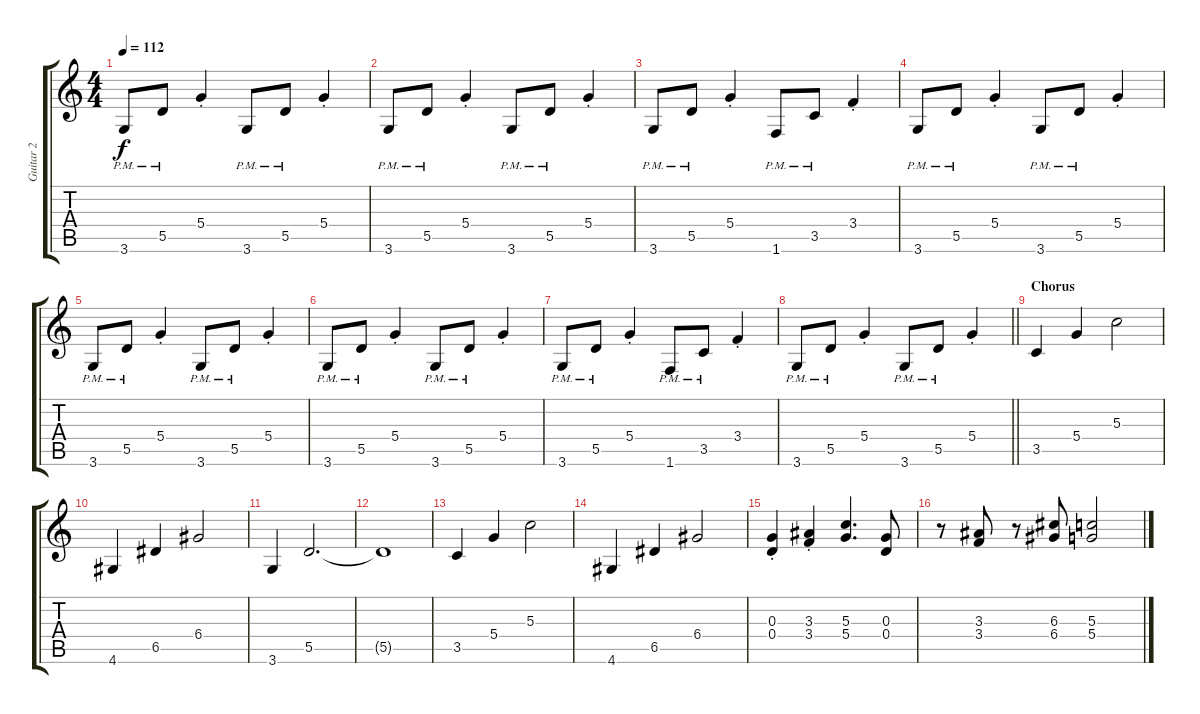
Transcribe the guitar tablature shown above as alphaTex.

\track ("Guitar 2" "Guitar 2") {instrument overdrivenguitar}
\staff {score tabs}
\tuning (E4 B3 G3 D3 A2 E2) {hide}
\ts (4 4)
\tempo 112
\clef g2
\ks c
3.6{pm}.8{dy f} 5.5{pm}.8 5.4{st}.4 3.6{pm}.8 5.5{pm}.8 5.4{st}.4 |
3.6{pm}.8 5.5{pm}.8 5.4{st}.4 3.6{pm}.8 5.5{pm}.8 5.4{st}.4 |
3.6{pm}.8 5.5{pm}.8 5.4{st}.4 1.6{pm}.8 3.5{pm}.8 3.4{st}.4 |
3.6{pm}.8 5.5{pm}.8 5.4{st}.4 3.6{pm}.8 5.5{pm}.8 5.4{st}.4 |
3.6{pm}.8 5.5{pm}.8 5.4{st}.4 3.6{pm}.8 5.5{pm}.8 5.4{st}.4 |
3.6{pm}.8 5.5{pm}.8 5.4{st}.4 3.6{pm}.8 5.5{pm}.8 5.4{st}.4 |
3.6{pm}.8 5.5{pm}.8 5.4{st}.4 1.6{pm}.8 3.5{pm}.8 3.4{st}.4 |
\barLineRight lightlight
3.6{pm}.8 5.5{pm}.8 5.4{st}.4 3.6{pm}.8 5.5{pm}.8 5.4{st}.4 |
\section ("" "Chorus")
3.5.4 5.4.4 5.3.2 |
4.6.4 6.5.4 6.4.2 |
3.6.4 5.5.2{d} |
5.5{t}.1 |
3.5.4 5.4.4 5.3.2 |
4.6.4 6.5.4 6.4.2 |
(0.3{st} 0.4{st}).4 (3.3{st} 3.4{st}).4 (5.3 5.4).4{d} (0.3 0.4).8 |
r.8 (3.3 3.4).8 r.8 (6.3 6.4).8 (5.3 5.4).2
